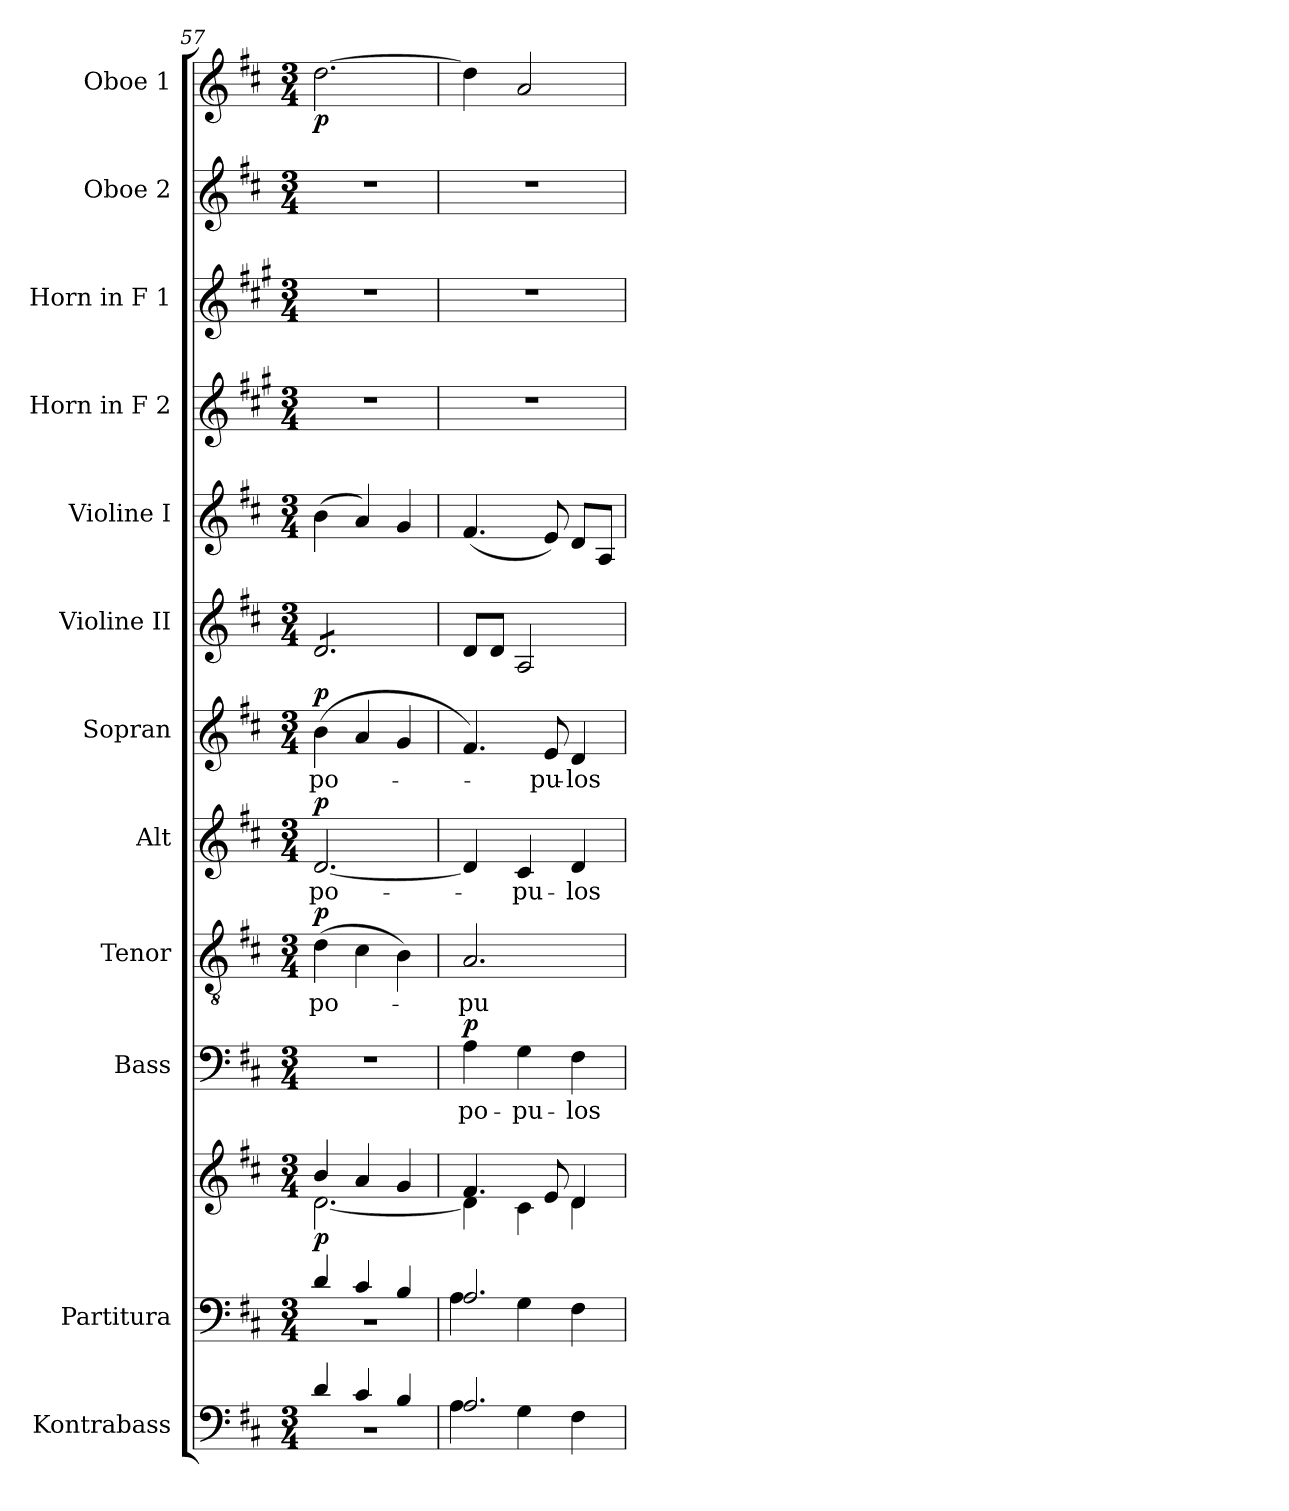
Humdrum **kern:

**kern	**kern	**kern	**dynam	**kern	**text	**dynam	**kern	**text	**dynam	**kern	**text	**dynam	**kern	**text	**dynam	**kern	**kern	**kern	**kern	**kern	**kern	**dynam
*part12	*part11	*part11	*part11	*part10	*part10	*part10	*part9	*part9	*part9	*part8	*part8	*part8	*part7	*part7	*part7	*part6	*part5	*part4	*part3	*part2	*part1	*part1
*staff13	*staff12	*staff11	*staff11/12	*staff10	*staff10	*staff10	*staff9	*staff9	*staff9	*staff8	*staff8	*staff8	*staff7	*staff7	*staff7	*staff6	*staff5	*staff4	*staff3	*staff2	*staff1	*staff1
*I"Kontrabass	*I"Partitura	*	*	*I"Bass	*	*	*I"Tenor	*	*	*I"Alt	*	*	*I"Sopran	*	*	*I"Violine II	*I"Violine I	*I"Horn in F 2	*I"Horn in F 1	*I"Oboe 2	*I"Oboe 1	*
*I'Kb.	*	*	*	*I'B.	*	*	*I'T.	*	*	*I'A.	*	*	*I'S.	*	*	*I'Vl. II	*I'Vl. I	*	*	*I'Ob. 2	*I'Ob. 1	*
*clefF4	*clefF4	*clefG2	*	*clefF4	*	*	*clefGv2	*	*	*clefG2	*	*	*clefG2	*	*	*clefG2	*clefG2	*clefG2	*clefG2	*clefG2	*clefG2	*
*ITrd7c12	*	*	*	*	*	*	*	*	*	*	*	*	*	*	*	*	*	*ITrd4c7	*ITrd4c7	*	*	*
*k[f#c#]	*k[f#c#]	*k[f#c#]	*	*k[f#c#]	*	*	*k[f#c#]	*	*	*k[f#c#]	*	*	*k[f#c#]	*	*	*k[f#c#]	*k[f#c#]	*k[f#c#]	*k[f#c#]	*k[f#c#]	*k[f#c#]	*
*D:	*D:	*D:	*	*D:	*	*	*D:	*	*	*D:	*	*	*D:	*	*	*D:	*D:	*D:	*D:	*D:	*D:	*
*M3/4	*M3/4	*M3/4	*	*M3/4	*	*	*M3/4	*	*	*M3/4	*	*	*M3/4	*	*	*M3/4	*M3/4	*M3/4	*M3/4	*M3/4	*M3/4	*
=57	=57	=57	=57	=57	=57	=57	=57	=57	=57	=57	=57	=57	=57	=57	=57	=57	=57	=57	=57	=57	=57	=57
*^	*^	*	*	*	*	*	*	*	*	*	*	*	*	*	*	*	*	*	*	*	*	*
!	!LO:N:vis=1	!	!LO:N:vis=1	!	!LO:DY:b	!	!	!	!	!LO:LY:b	!LO:DY:a	!	!LO:LY:b	!LO:DY:a	!	!LO:LY:b	!LO:DY:a	!	!	!	!	!	!	!LO:DY:b
*	*	*	*	*^	*	*	*	*	*	*	*	*	*	*	*	*	*	*	*	*	*	*	*	*
*	*	*	*	*	*	*	*	*	*	*	*	*	*	*	*	*	*	*	*tremolo	*	*	*	*	*	*
4D/	2.r	4d/	2.r	4b/	[<2.d\	p	2.r	.	.	(>4d\	po-	p	[2.d/	po-	p	(>4b\	po-	p	8d/L	(>4b\	2.r	2.r	2.r	[2.dd\	p
.	.	.	.	.	.	.	.	.	.	.	.	.	.	.	.	.	.	.	8d/	.	.	.	.	.	.
4C#/	.	4c#/	.	4a/	.	.	.	.	.	4c#\	.	.	.	.	.	4a/	.	.	8d/	4a/)	.	.	.	.	.
.	.	.	.	.	.	.	.	.	.	.	.	.	.	.	.	.	.	.	8d/	.	.	.	.	.	.
4BB/	.	4B/	.	4g/	.	.	.	.	.	4B\)	.	.	.	.	.	4g/	.	.	8d/	4g/	.	.	.	.	.
.	.	.	.	.	.	.	.	.	.	.	.	.	.	.	.	.	.	.	8d/J	.	.	.	.	.	.
*	*	*	*	*	*	*	*	*	*	*	*	*	*	*	*	*	*	*	*Xtremolo	*	*	*	*	*	*
!!LO:PB:g=z
=58	=58	=58	=58	=58	=58	=58	=58	=58	=58	=58	=58	=58	=58	=58	=58	=58	=58	=58	=58	=58	=58	=58	=58	=58	=58
!	!	!	!	!	!	!	!	!LO:LY:b	!LO:DY:a	!	!LO:LY:b	!	!	!	!	!	!	!	!	!	!	!	!	!	!
2.AA/	4AA\	2.A/	4A\	4.f#/	4d\]	.	4A\	po-	p	2.A/	-pu-	.	4d/]	.	.	4.f#/)	.	.	8d/L	(<4.f#/	2.r	2.r	2.r	4dd\]	.
.	.	.	.	.	.	.	.	.	.	.	.	.	.	.	.	.	.	.	8d/J	.	.	.	.	.	.
!	!	!	!	!	!	!	!	!LO:LY:b	!	!	!	!	!	!LO:LY:b	!	!	!	!	!	!	!	!	!	!	!
.	4GG\	.	4G\	.	4c#\	.	4G\	-pu-	.	.	.	.	4c#/	-pu-	.	.	.	.	2A/	.	.	.	.	2a/	.
!	!	!	!	!	!	!	!	!	!	!	!	!	!	!	!	!	!LO:LY:b	!	!	!	!	!	!	!	!
.	.	.	.	8e/	.	.	.	.	.	.	.	.	.	.	.	8e/	-pu-	.	.	8e/)	.	.	.	.	.
!	!	!	!	!	!	!	!	!LO:LY:b	!	!	!	!	!	!LO:LY:b	!	!	!LO:LY:b	!	!	!	!	!	!	!	!
.	4FF#\	.	4F#\	4d/	4d\	.	4F#\	-los	.	.	.	.	4d/	-los	.	4d/	-los	.	.	8d/L	.	.	.	.	.
.	.	.	.	.	.	.	.	.	.	.	.	.	.	.	.	.	.	.	.	8A/J	.	.	.	.	.
*v	*v	*	*	*	*	*	*	*	*	*	*	*	*	*	*	*	*	*	*	*	*	*	*	*	*
*	*v	*v	*	*	*	*	*	*	*	*	*	*	*	*	*	*	*	*	*	*	*	*	*	*
*	*	*v	*v	*	*	*	*	*	*	*	*	*	*	*	*	*	*	*	*	*	*	*	*
=	=	=	=	=	=	=	=	=	=	=	=	=	=	=	=	=	=	=	=	=	=	=
*-	*-	*-	*-	*-	*-	*-	*-	*-	*-	*-	*-	*-	*-	*-	*-	*-	*-	*-	*-	*-	*-	*-
